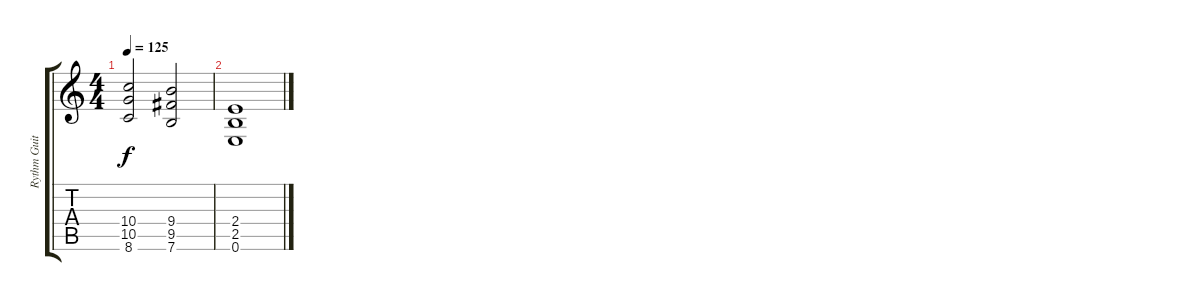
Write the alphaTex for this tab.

\track ("Rythm Guitar" "Rythm Guit") {instrument distortionguitar}
\staff {score tabs}
\tuning (E4 B3 G3 D3 A2 E2) {hide}
\ts (4 4)
\tempo 125
\clef g2
\ks c
(10.4 10.5 8.6).2{dy f} (9.4 9.5 7.6).2 |
(2.4 2.5 0.6).1
